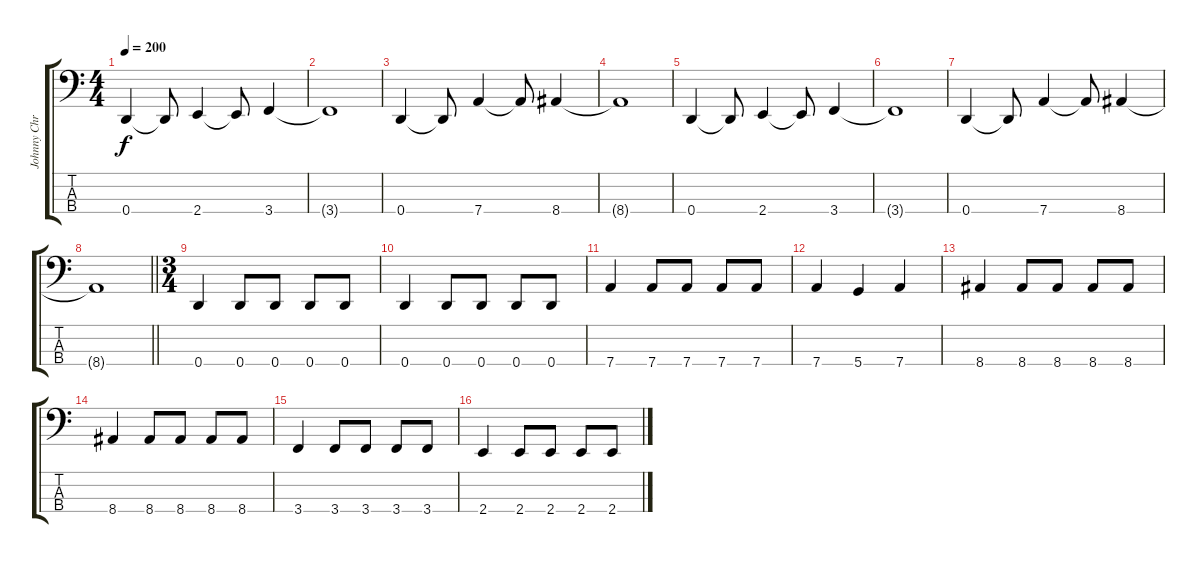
\track ("Johnny Christ" "Johnny Chr") {instrument electricbasspick}
\staff {score tabs}
\tuning (G2 D2 A1 D1) {hide}
\ts (4 4)
\tempo 200
\clef f4
\ks c
0.4.4{dy f} 0.4{t}.8 2.4.4 2.4{t}.8 3.4.4 |
3.4{t}.1 |
0.4.4 0.4{t}.8 7.4.4 7.4{t}.8 8.4.4 |
8.4{t}.1 |
0.4.4 0.4{t}.8 2.4.4 2.4{t}.8 3.4.4 |
3.4{t}.1 |
0.4.4 0.4{t}.8 7.4.4 7.4{t}.8 8.4.4 |
\barLineRight lightlight
8.4{t}.1 |
\ts (3 4)
0.4.4 0.4.8 0.4.8 0.4.8 0.4.8 |
0.4.4 0.4.8 0.4.8 0.4.8 0.4.8 |
7.4.4 7.4.8 7.4.8 7.4.8 7.4.8 |
7.4.4 5.4.4 7.4.4 |
8.4.4 8.4.8 8.4.8 8.4.8 8.4.8 |
8.4.4 8.4.8 8.4.8 8.4.8 8.4.8 |
3.4.4 3.4.8 3.4.8 3.4.8 3.4.8 |
2.4.4 2.4.8 2.4.8 2.4.8 2.4.8
